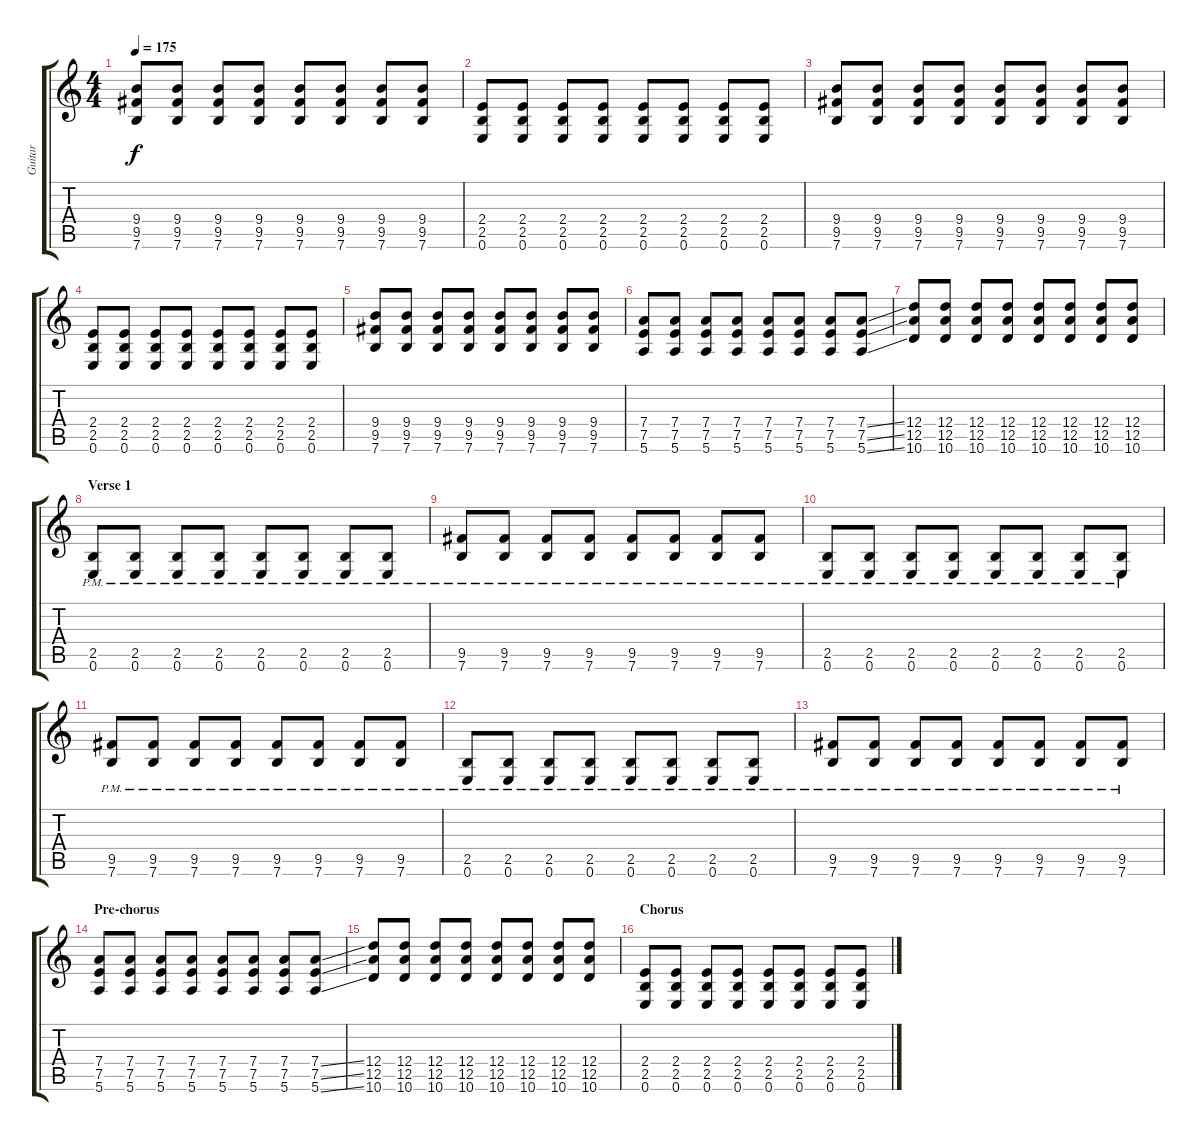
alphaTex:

\track ("Guitar" "Guitar") {instrument overdrivenguitar}
\staff {score tabs}
\tuning (E4 B3 G3 D3 A2 E2) {hide}
\ts (4 4)
\tempo 175
\clef g2
\ks c
(9.4 9.5 7.6).8{dy f} (9.4 9.5 7.6).8 (9.4 9.5 7.6).8 (9.4 9.5 7.6).8 (9.4 9.5 7.6).8 (9.4 9.5 7.6).8 (9.4 9.5 7.6).8 (9.4 9.5 7.6).8 |
(2.4 2.5 0.6).8 (2.4 2.5 0.6).8 (2.4 2.5 0.6).8 (2.4 2.5 0.6).8 (2.4 2.5 0.6).8 (2.4 2.5 0.6).8 (2.4 2.5 0.6).8 (2.4 2.5 0.6).8 |
(9.4 9.5 7.6).8 (9.4 9.5 7.6).8 (9.4 9.5 7.6).8 (9.4 9.5 7.6).8 (9.4 9.5 7.6).8 (9.4 9.5 7.6).8 (9.4 9.5 7.6).8 (9.4 9.5 7.6).8 |
(2.4 2.5 0.6).8 (2.4 2.5 0.6).8 (2.4 2.5 0.6).8 (2.4 2.5 0.6).8 (2.4 2.5 0.6).8 (2.4 2.5 0.6).8 (2.4 2.5 0.6).8 (2.4 2.5 0.6).8 |
(9.4 9.5 7.6).8 (9.4 9.5 7.6).8 (9.4 9.5 7.6).8 (9.4 9.5 7.6).8 (9.4 9.5 7.6).8 (9.4 9.5 7.6).8 (9.4 9.5 7.6).8 (9.4 9.5 7.6).8 |
(7.4 7.5 5.6).8 (7.4 7.5 5.6).8 (7.4 7.5 5.6).8 (7.4 7.5 5.6).8 (7.4 7.5 5.6).8 (7.4 7.5 5.6).8 (7.4 7.5 5.6).8 (7.4{ss} 7.5{ss} 5.6{ss}).8 |
(12.4 12.5 10.6).8 (12.4 12.5 10.6).8 (12.4 12.5 10.6).8 (12.4 12.5 10.6).8 (12.4 12.5 10.6).8 (12.4 12.5 10.6).8 (12.4 12.5 10.6).8 (12.4 12.5 10.6).8 |
\section ("" "Verse 1")
(2.5{pm} 0.6{pm}).8 (2.5{pm} 0.6{pm}).8 (2.5{pm} 0.6{pm}).8 (2.5{pm} 0.6{pm}).8 (2.5{pm} 0.6{pm}).8 (2.5{pm} 0.6{pm}).8 (2.5{pm} 0.6{pm}).8 (2.5{pm} 0.6{pm}).8 |
(9.5{pm} 7.6{pm}).8 (9.5{pm} 7.6{pm}).8 (9.5{pm} 7.6{pm}).8 (9.5{pm} 7.6{pm}).8 (9.5{pm} 7.6{pm}).8 (9.5{pm} 7.6{pm}).8 (9.5{pm} 7.6{pm}).8 (9.5{pm} 7.6{pm}).8 |
(2.5{pm} 0.6{pm}).8 (2.5{pm} 0.6{pm}).8 (2.5{pm} 0.6{pm}).8 (2.5{pm} 0.6{pm}).8 (2.5{pm} 0.6{pm}).8 (2.5{pm} 0.6{pm}).8 (2.5{pm} 0.6{pm}).8 (2.5{pm} 0.6{pm}).8 |
(9.5{pm} 7.6{pm}).8 (9.5{pm} 7.6{pm}).8 (9.5{pm} 7.6{pm}).8 (9.5{pm} 7.6{pm}).8 (9.5{pm} 7.6{pm}).8 (9.5{pm} 7.6{pm}).8 (9.5{pm} 7.6{pm}).8 (9.5{pm} 7.6{pm}).8 |
(2.5{pm} 0.6{pm}).8 (2.5{pm} 0.6{pm}).8 (2.5{pm} 0.6{pm}).8 (2.5{pm} 0.6{pm}).8 (2.5{pm} 0.6{pm}).8 (2.5{pm} 0.6{pm}).8 (2.5{pm} 0.6{pm}).8 (2.5{pm} 0.6{pm}).8 |
(9.5{pm} 7.6{pm}).8 (9.5{pm} 7.6{pm}).8 (9.5{pm} 7.6{pm}).8 (9.5{pm} 7.6{pm}).8 (9.5{pm} 7.6{pm}).8 (9.5{pm} 7.6{pm}).8 (9.5{pm} 7.6{pm}).8 (9.5{pm} 7.6{pm}).8 |
\section ("" "Pre-chorus")
(7.4 7.5 5.6).8 (7.4 7.5 5.6).8 (7.4 7.5 5.6).8 (7.4 7.5 5.6).8 (7.4 7.5 5.6).8 (7.4 7.5 5.6).8 (7.4 7.5 5.6).8 (7.4{ss} 7.5{ss} 5.6{ss}).8 |
(12.4 12.5 10.6).8 (12.4 12.5 10.6).8 (12.4 12.5 10.6).8 (12.4 12.5 10.6).8 (12.4 12.5 10.6).8 (12.4 12.5 10.6).8 (12.4 12.5 10.6).8 (12.4 12.5 10.6).8 |
\section ("" "Chorus")
(2.4 2.5 0.6).8 (2.4 2.5 0.6).8 (2.4 2.5 0.6).8 (2.4 2.5 0.6).8 (2.4 2.5 0.6).8 (2.4 2.5 0.6).8 (2.4 2.5 0.6).8 (2.4 2.5 0.6).8
